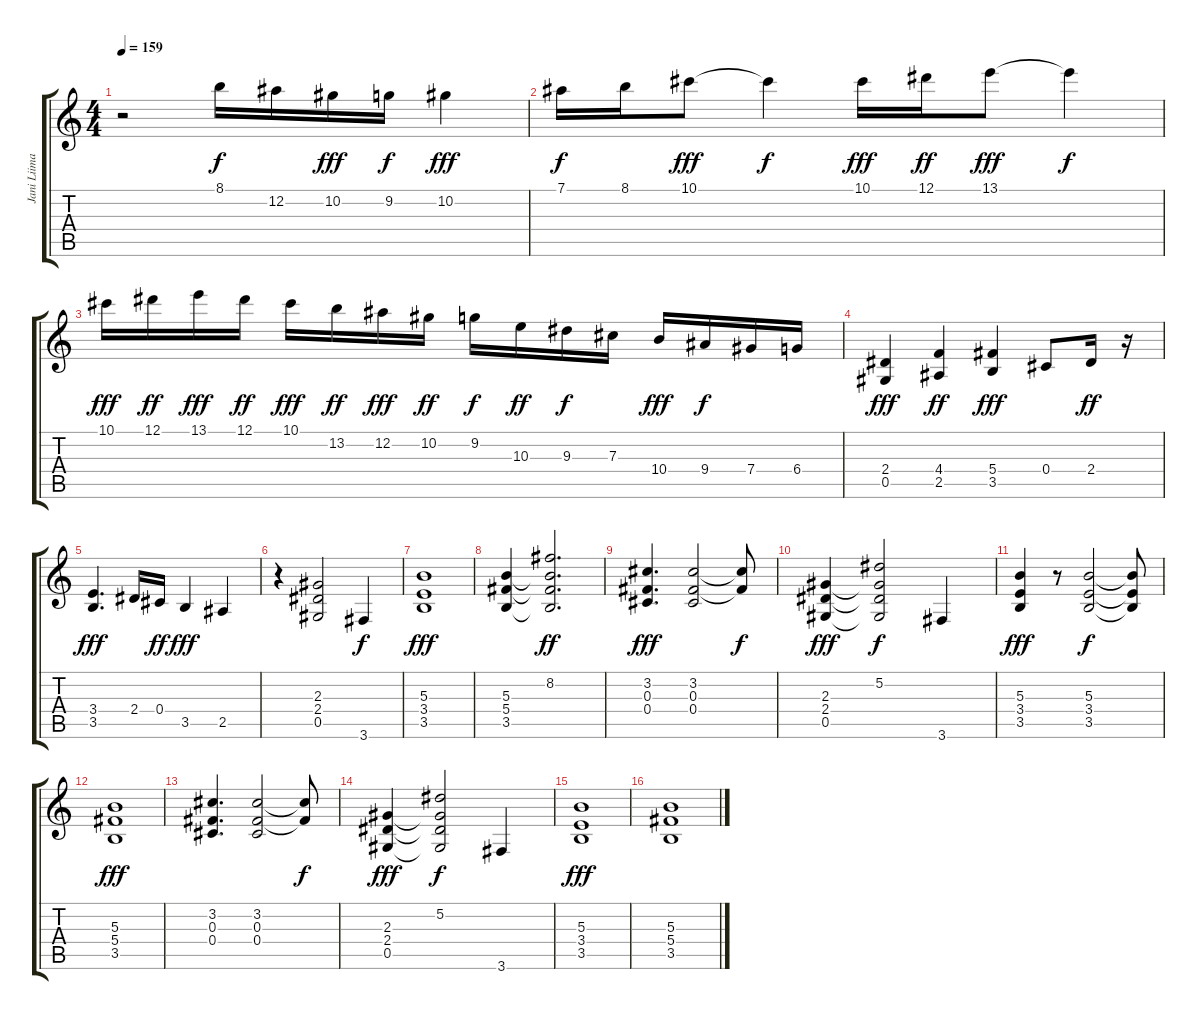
\track ("Jani Liimatainen" "Jani Liima") {instrument distortionguitar}
\staff {score tabs}
\tuning (Eb4 Bb3 Gb3 Db3 Ab2 Eb2) {hide}
\ts (4 4)
\tempo 159
\clef g2
\ks c
r.2{dy f} 8.1.16 12.2.16 10.2.16{dy fff} 9.2.16{dy f} 10.2.4{dy fff} |
7.1.16{dy f} 8.1.16 10.1.8{dy fff} 10.1{t}.4{dy f} 10.1.16{dy fff} 12.1.16{dy ff} 13.1.8{dy fff} 13.1{t}.4{dy f} |
10.1.16{dy fff} 12.1.16{dy ff} 13.1.16{dy fff} 12.1.16{dy ff} 10.1.16{dy fff} 13.2.16{dy ff} 12.2.16{dy fff} 10.2.16{dy ff} 9.2.16{dy f} 10.3.16{dy ff} 9.3.16{dy f} 7.3.16 10.4.16{dy fff} 9.4.16{dy f} 7.4.16 6.4.16 |
(2.4 0.5).4{dy fff} (4.4 2.5).4{dy ff} (5.4 3.5).4{dy fff} 0.4.8 2.4.16{dy ff} r.16 |
(3.4 3.5).4{d dy fff} 2.4.16 0.4.16{dy ff} 3.5.4{dy fff} 2.5.4 |
r.4 (2.3 2.4 0.5).2 3.6.4{dy f} |
(5.3 3.4 3.5).1{dy fff} |
(5.3 5.4 3.5).4 (8.2 5.3{t} 5.4{t} 3.5{t}).2{d dy ff} |
(3.2 0.3 0.4).4{d dy fff} (3.2 0.3 0.4).2 (3.2{t} 0.3{t}).8{dy f} |
(2.3 2.4 0.5).4{dy fff} (5.2 2.3{t} 2.4{t} 0.5{t}).2{dy f} 3.6.4 |
(5.3 3.4 3.5).4{dy fff} r.8 (5.3 3.4 3.5).2{dy f} (5.3{t} 3.4{t} 3.5{t}).8 |
(5.3 5.4 3.5).1{dy fff} |
(3.2 0.3 0.4).4{d} (3.2 0.3 0.4).2 (3.2{t} 0.3{t}).8{dy f} |
(2.3 2.4 0.5).4{dy fff} (5.2 2.3{t} 2.4{t} 0.5{t}).2{dy f} 3.6.4 |
(5.3 3.4 3.5).1{dy fff} |
(5.3 5.4 3.5).1
